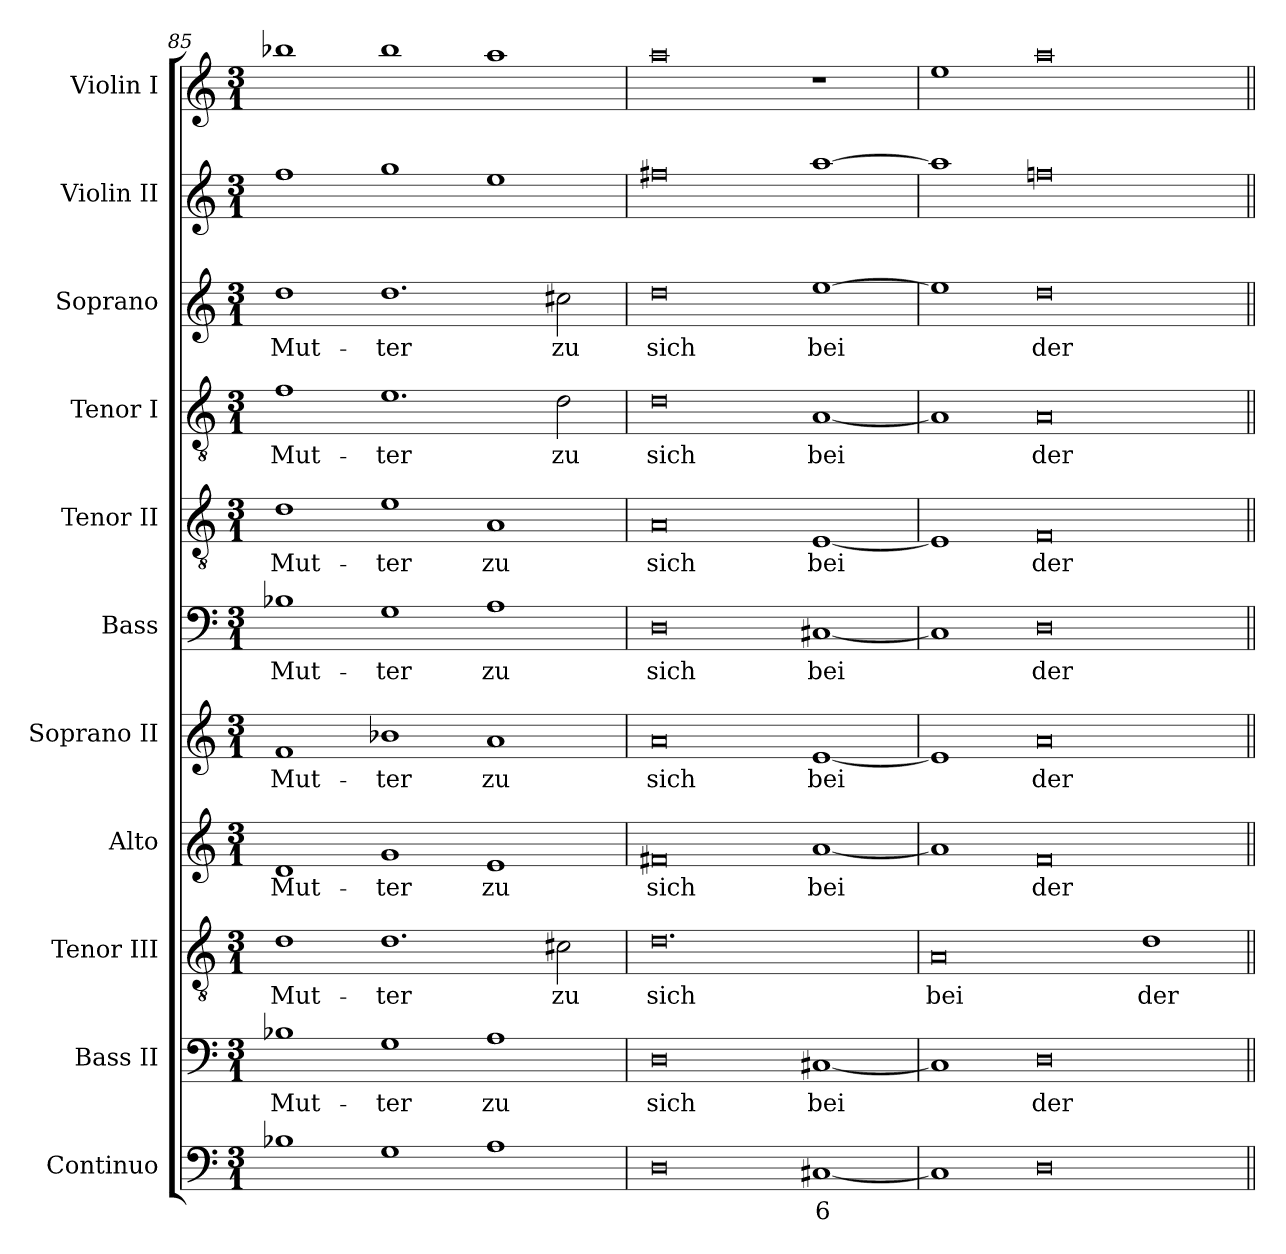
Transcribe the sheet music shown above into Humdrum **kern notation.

**kern	**text	**kern	**text	**kern	**text	**kern	**text	**kern	**text	**kern	**text	**kern	**text	**kern	**text	**kern	**text	**kern	**kern
*part11	*part11	*part10	*part10	*part9	*part9	*part8	*part8	*part7	*part7	*part6	*part6	*part5	*part5	*part4	*part4	*part3	*part3	*part2	*part1
*staff11	*staff11	*staff10	*staff10	*staff9	*staff9	*staff8	*staff8	*staff7	*staff7	*staff6	*staff6	*staff5	*staff5	*staff4	*staff4	*staff3	*staff3	*staff2	*staff1
*I"Continuo	*	*I"Bass II	*	*I"Tenor III	*	*I"Alto	*	*I"Soprano II	*	*I"Bass	*	*I"Tenor II	*	*I"Tenor I	*	*I"Soprano	*	*I"Violin II	*I"Violin I
*	*	*I'B	*	*I'T	*	*I'A	*	*I'S	*	*I'B	*	*I'T II	*	*I'T I	*	*I'S	*	*I'Vln	*I'Vln
*clefF4	*	*clefF4	*	*clefGv2	*	*clefG2	*	*clefG2	*	*clefF4	*	*clefGv2	*	*clefGv2	*	*clefG2	*	*clefG2	*clefG2
*k[]	*	*k[]	*	*k[]	*	*k[]	*	*k[]	*	*k[]	*	*k[]	*	*k[]	*	*k[]	*	*k[]	*k[]
*C:	*	*C:	*	*C:	*	*C:	*	*C:	*	*C:	*	*C:	*	*C:	*	*C:	*	*C:	*C:
*M3/1	*	*M3/1	*	*M3/1	*	*M3/1	*	*M3/1	*	*M3/1	*	*M3/1	*	*M3/1	*	*M3/1	*	*M3/1	*M3/1
=85	=85	=85	=85	=85	=85	=85	=85	=85	=85	=85	=85	=85	=85	=85	=85	=85	=85	=85	=85
!	!	!	!LO:LY:b	!	!LO:LY:b	!	!LO:LY:b	!	!LO:LY:b	!	!LO:LY:b	!	!LO:LY:b	!	!LO:LY:b	!	!LO:LY:b	!	!
1B-X	.	1B-X	Mut-	1d	Mut-	1d	Mut-	1f	Mut-	1B-X	Mut-	1d	Mut-	1f	Mut-	1dd	Mut-	1ff	1bb-X
!	!	!	!LO:LY:b	!	!LO:LY:b	!	!LO:LY:b	!	!LO:LY:b	!	!LO:LY:b	!	!LO:LY:b	!	!LO:LY:b	!	!LO:LY:b	!	!
1G	.	1G	-ter	1.d	-ter	1g	-ter	1b-X	-ter	1G	-ter	1e	-ter	1.e	-ter	1.dd	-ter	1gg	1bb-
!	!	!	!LO:LY:b	!	!	!	!LO:LY:b	!	!LO:LY:b	!	!LO:LY:b	!	!LO:LY:b	!	!	!	!	!	!
1A	.	1A	zu	.	.	1e	zu	1a	zu	1A	zu	1A	zu	.	.	.	.	1ee	1aa
!	!	!	!	!	!LO:LY:b	!	!	!	!	!	!	!	!	!	!LO:LY:b	!	!LO:LY:b	!	!
.	.	.	.	2c#X	zu	.	.	.	.	.	.	.	.	2d	zu	2cc#X	zu	.	.
=86	=86	=86	=86	=86	=86	=86	=86	=86	=86	=86	=86	=86	=86	=86	=86	=86	=86	=86	=86
!	!	!	!LO:LY:b	!	!LO:LY:b	!	!LO:LY:b	!	!LO:LY:b	!	!LO:LY:b	!	!LO:LY:b	!	!LO:LY:b	!	!LO:LY:b	!	!
0D	.	0D	sich	0.d	sich	0f#X	sich	0a	sich	0D	sich	0A	sich	0d	sich	0dd	sich	0ff#X	0aa
!	!LO:LY:b	!	!LO:LY:b	!	!	!	!LO:LY:b	!	!LO:LY:b	!	!LO:LY:b	!	!LO:LY:b	!	!LO:LY:b	!	!LO:LY:b	!	!
[1C#X	6	[1C#X	bei	.	.	[1a	bei	[1e	bei	[1C#X	bei	[1E	bei	[1A	bei	[1ee	bei	[1aa	1r
=87	=87	=87	=87	=87	=87	=87	=87	=87	=87	=87	=87	=87	=87	=87	=87	=87	=87	=87	=87
!	!	!	!	!	!LO:LY:b	!	!	!	!	!	!	!	!	!	!	!	!	!	!
1C#]	.	1C#]	.	0A	bei	1a]	.	1e]	.	1C#]	.	1E]	.	1A]	.	1ee]	.	1aa]	1ee
!	!	!	!LO:LY:b	!	!	!	!LO:LY:b	!	!LO:LY:b	!	!LO:LY:b	!	!LO:LY:b	!	!LO:LY:b	!	!LO:LY:b	!	!
0D	.	0D	der	.	.	0f	der	0a	der	0D	der	0F	der	0A	der	0dd	der	0ffn	0aa
!	!	!	!	!	!LO:LY:b	!	!	!	!	!	!	!	!	!	!	!	!	!	!
.	.	.	.	1d	der	.	.	.	.	.	.	.	.	.	.	.	.	.	.
=||	=||	=||	=||	=||	=||	=||	=||	=||	=||	=||	=||	=||	=||	=||	=||	=||	=||	=||	=||
*-	*-	*-	*-	*-	*-	*-	*-	*-	*-	*-	*-	*-	*-	*-	*-	*-	*-	*-	*-
